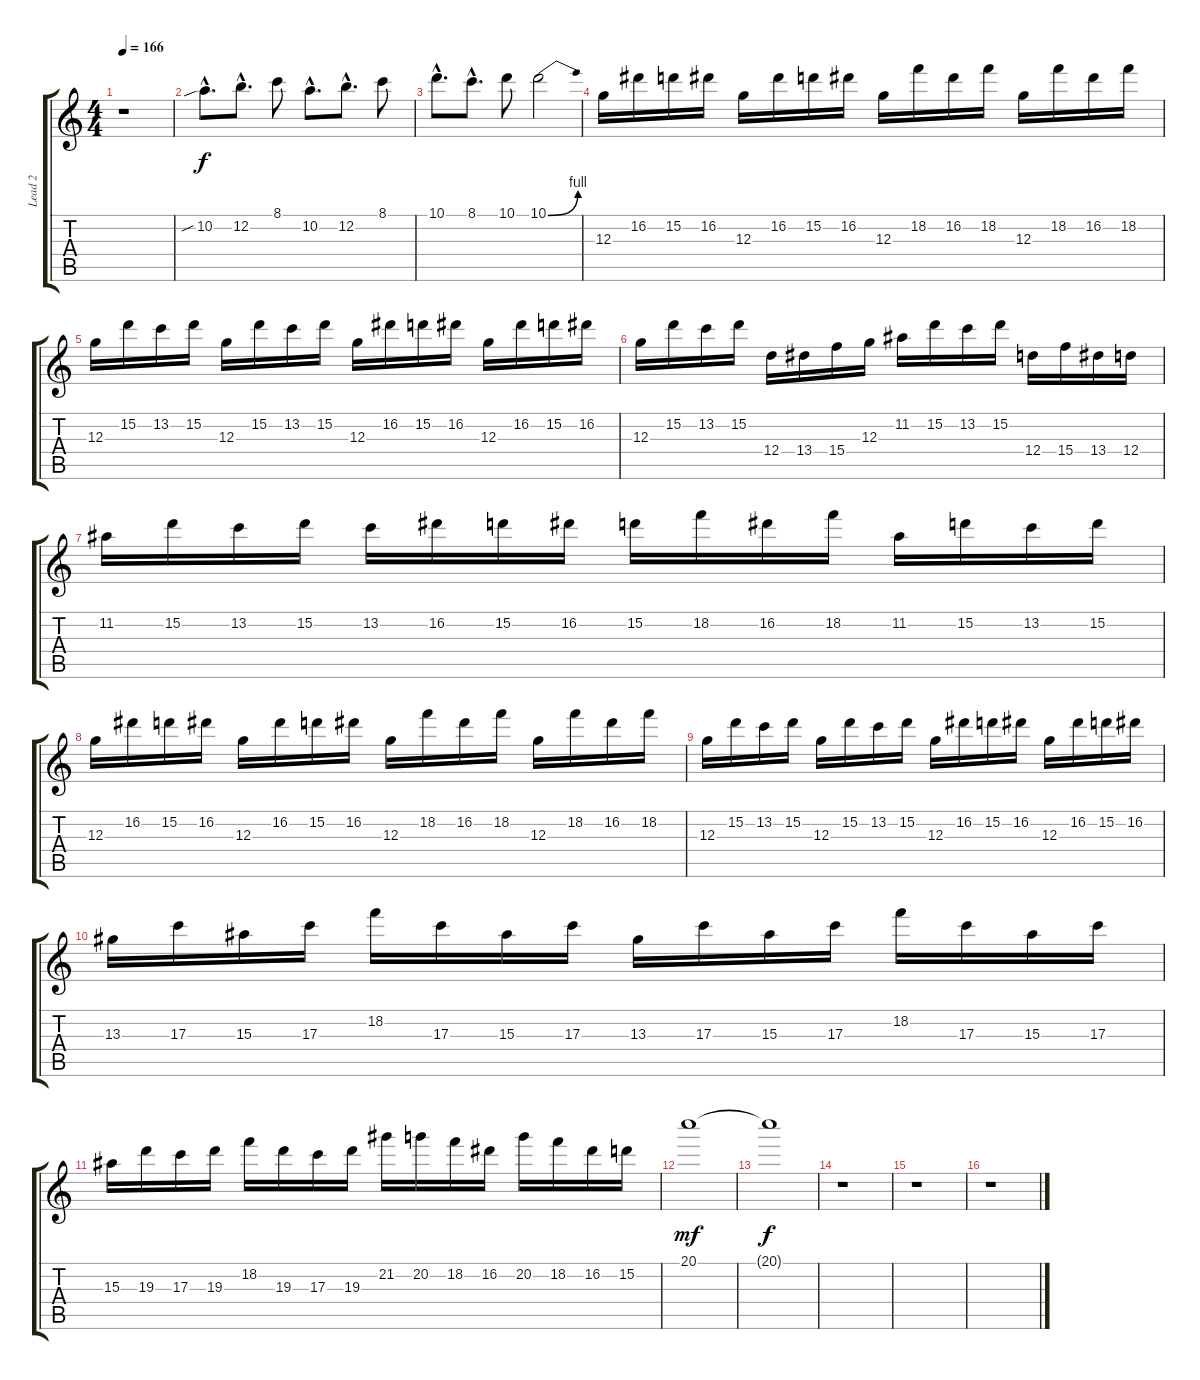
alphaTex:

\track ("Lead 2" "Lead 2") {instrument distortionguitar}
\staff {score tabs}
\tuning (E4 B3 G3 D3 A2 E2) {hide}
\ts (4 4)
\tempo 166
\clef g2
\ks c
r.1{dy f} |
10.2{sib hac}.8{d} 12.2{hac}.8{d} 8.1.8 10.2{hac}.8{d} 12.2{hac}.8{d} 8.1.8 |
10.1{hac}.8{d} 8.1{hac}.8{d} 10.1.8 10.1{be (bend 0 0 60 4)}.2 |
\section ("" "")
12.3.16 16.2.16 15.2.16 16.2.16 12.3.16 16.2.16 15.2.16 16.2.16 12.3.16 18.2.16 16.2.16 18.2.16 12.3.16 18.2.16 16.2.16 18.2.16 |
12.3.16 15.2.16 13.2.16 15.2.16 12.3.16 15.2.16 13.2.16 15.2.16 12.3.16 16.2.16 15.2.16 16.2.16 12.3.16 16.2.16 15.2.16 16.2.16 |
12.3.16 15.2.16 13.2.16 15.2.16 12.4.16 13.4.16 15.4.16 12.3.16 11.2.16 15.2.16 13.2.16 15.2.16 12.4.16 15.4.16 13.4.16 12.4.16 |
11.2.16 15.2.16 13.2.16 15.2.16 13.2.16 16.2.16 15.2.16 16.2.16 15.2.16 18.2.16 16.2.16 18.2.16 11.2.16 15.2.16 13.2.16 15.2.16 |
12.3.16 16.2.16 15.2.16 16.2.16 12.3.16 16.2.16 15.2.16 16.2.16 12.3.16 18.2.16 16.2.16 18.2.16 12.3.16 18.2.16 16.2.16 18.2.16 |
12.3.16 15.2.16 13.2.16 15.2.16 12.3.16 15.2.16 13.2.16 15.2.16 12.3.16 16.2.16 15.2.16 16.2.16 12.3.16 16.2.16 15.2.16 16.2.16 |
13.3.16 17.3.16 15.3.16 17.3.16 18.2.16 17.3.16 15.3.16 17.3.16 13.3.16 17.3.16 15.3.16 17.3.16 18.2.16 17.3.16 15.3.16 17.3.16 |
15.3.16 19.3.16 17.3.16 19.3.16 18.2.16 19.3.16 17.3.16 19.3.16 21.2.16 20.2.16 18.2.16 16.2.16 20.2.16 18.2.16 16.2.16 15.2.16 |
\section ("" "")
20.1.1{dy mf} |
20.1{t}.1{dy f} |
r.1 |
r.1 |
r.1
